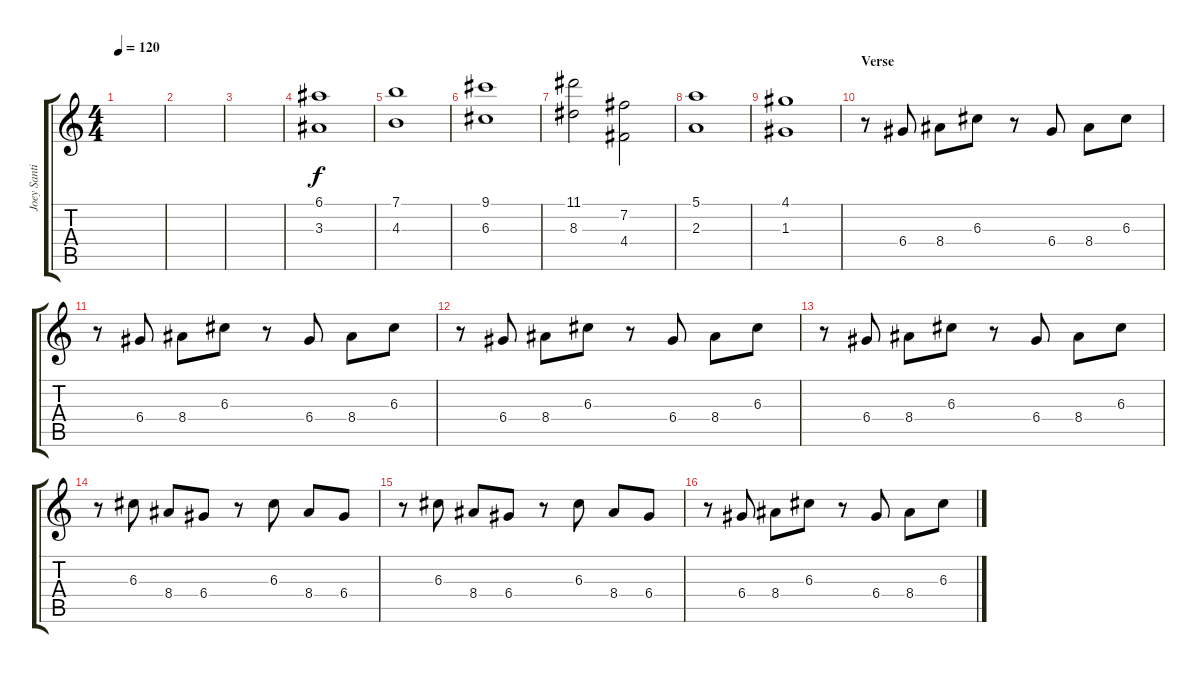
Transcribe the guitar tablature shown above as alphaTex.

\track ("Joey Santiago" "Joey Santi") {instrument distortionguitar}
\staff {score tabs}
\tuning (E4 B3 G3 D3 A2 E2) {hide}
\ts (4 4)
\tempo 120
\clef g2
\ks c
|
|
|
(6.1 3.3).1 |
(7.1 4.3).1 |
(9.1 6.3).1 |
(11.1 8.3).2 (7.2 4.4).2 |
(5.1 2.3).1 |
(4.1 1.3).1 |
\section ("" "Verse")
r.8{instrument electricguitarmuted} 6.4.8 8.4.8 6.3.8 r.8 6.4.8 8.4.8 6.3.8 |
r.8 6.4.8 8.4.8 6.3.8 r.8 6.4.8 8.4.8 6.3.8 |
r.8 6.4.8 8.4.8 6.3.8 r.8 6.4.8 8.4.8 6.3.8 |
r.8 6.4.8 8.4.8 6.3.8 r.8 6.4.8 8.4.8 6.3.8 |
r.8 6.3.8 8.4.8 6.4.8 r.8 6.3.8 8.4.8 6.4.8 |
r.8 6.3.8 8.4.8 6.4.8 r.8 6.3.8 8.4.8 6.4.8 |
r.8 6.4.8 8.4.8 6.3.8 r.8 6.4.8 8.4.8 6.3.8
